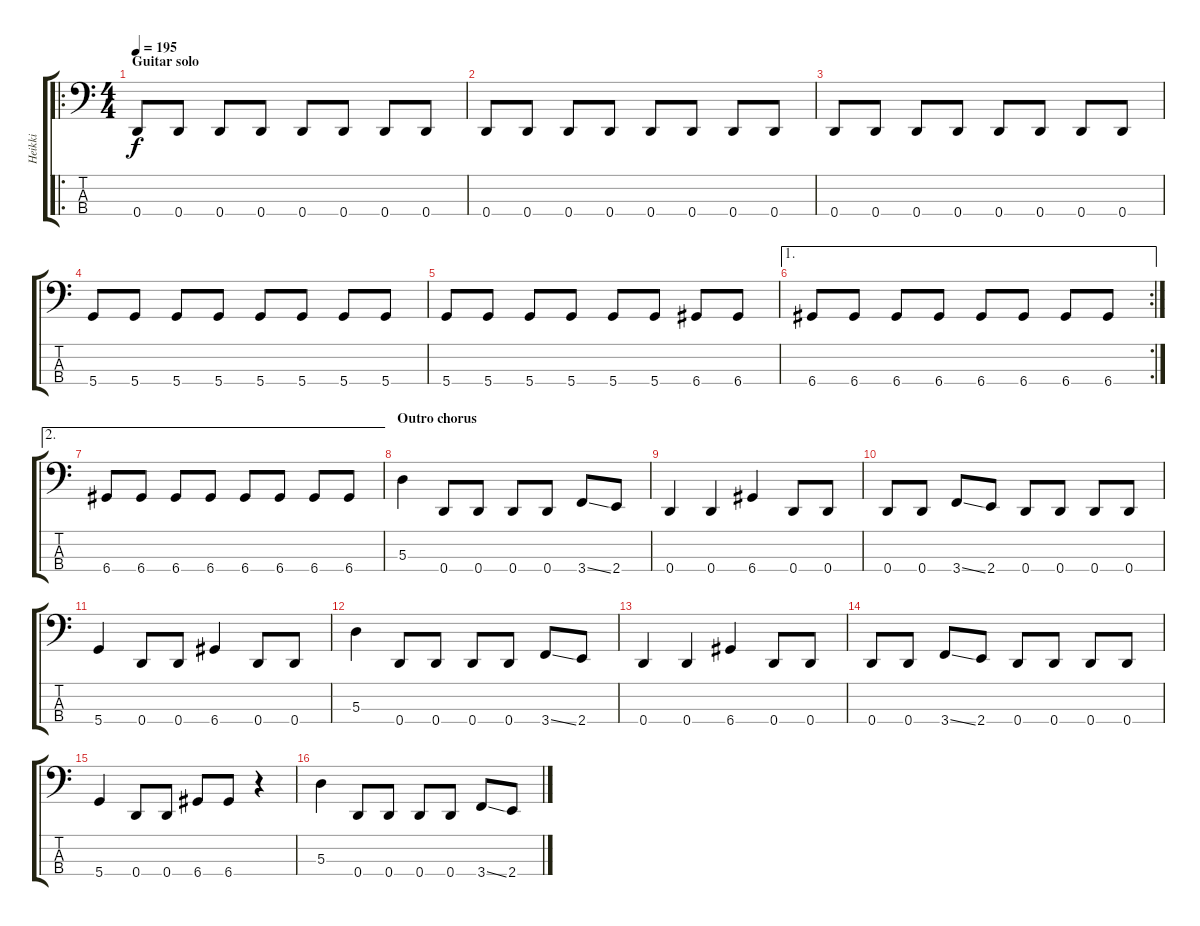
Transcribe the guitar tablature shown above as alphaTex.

\track ("Heikki" "Heikki") {instrument electricbassfinger}
\staff {score tabs}
\tuning (G2 D2 A1 D1) {hide}
\ro
\ts (4 4)
\section ("" "Guitar solo")
\tempo 195
\clef f4
\ks c
0.4.8{dy f} 0.4.8 0.4.8 0.4.8 0.4.8 0.4.8 0.4.8 0.4.8 |
0.4.8 0.4.8 0.4.8 0.4.8 0.4.8 0.4.8 0.4.8 0.4.8 |
0.4.8 0.4.8 0.4.8 0.4.8 0.4.8 0.4.8 0.4.8 0.4.8 |
5.4.8 5.4.8 5.4.8 5.4.8 5.4.8 5.4.8 5.4.8 5.4.8 |
5.4.8 5.4.8 5.4.8 5.4.8 5.4.8 5.4.8 6.4.8 6.4.8 |
\ae 1
\rc 2
6.4.8 6.4.8 6.4.8 6.4.8 6.4.8 6.4.8 6.4.8 6.4.8 |
\ae 2
6.4.8 6.4.8 6.4.8 6.4.8 6.4.8 6.4.8 6.4.8 6.4.8 |
\section ("" "Outro chorus")
5.3.4 0.4.8 0.4.8 0.4.8 0.4.8 3.4{ss}.8 2.4.8 |
0.4.4 0.4.4 6.4.4 0.4.8 0.4.8 |
0.4.8 0.4.8 3.4{ss}.8 2.4.8 0.4.8 0.4.8 0.4.8 0.4.8 |
5.4.4 0.4.8 0.4.8 6.4.4 0.4.8 0.4.8 |
5.3.4 0.4.8 0.4.8 0.4.8 0.4.8 3.4{ss}.8 2.4.8 |
0.4.4 0.4.4 6.4.4 0.4.8 0.4.8 |
0.4.8 0.4.8 3.4{ss}.8 2.4.8 0.4.8 0.4.8 0.4.8 0.4.8 |
5.4.4 0.4.8 0.4.8 6.4.8 6.4.8 r.4 |
5.3.4 0.4.8 0.4.8 0.4.8 0.4.8 3.4{ss}.8 2.4.8
